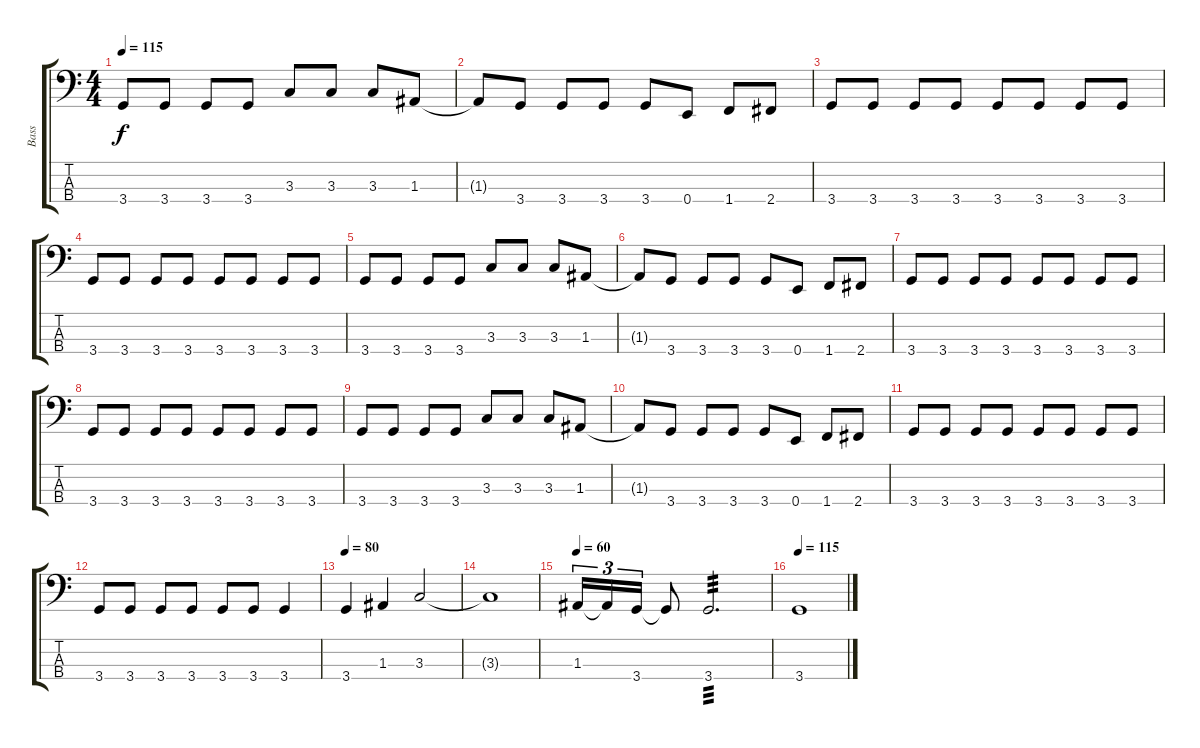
\track ("Bass" "Bass") {instrument electricbassfinger}
\staff {score tabs}
\tuning (G2 D2 A1 E1) {hide}
\ts (4 4)
\tempo 115
\clef f4
\ks c
3.4.8{dy f} 3.4.8 3.4.8 3.4.8 3.3.8 3.3.8 3.3.8 1.3.8 |
1.3{t}.8 3.4.8 3.4.8 3.4.8 3.4.8 0.4.8 1.4.8 2.4.8 |
3.4.8 3.4.8 3.4.8 3.4.8 3.4.8 3.4.8 3.4.8 3.4.8 |
3.4.8 3.4.8 3.4.8 3.4.8 3.4.8 3.4.8 3.4.8 3.4.8 |
3.4.8 3.4.8 3.4.8 3.4.8 3.3.8 3.3.8 3.3.8 1.3.8 |
1.3{t}.8 3.4.8 3.4.8 3.4.8 3.4.8 0.4.8 1.4.8 2.4.8 |
3.4.8 3.4.8 3.4.8 3.4.8 3.4.8 3.4.8 3.4.8 3.4.8 |
3.4.8 3.4.8 3.4.8 3.4.8 3.4.8 3.4.8 3.4.8 3.4.8 |
3.4.8 3.4.8 3.4.8 3.4.8 3.3.8 3.3.8 3.3.8 1.3.8 |
1.3{t}.8 3.4.8 3.4.8 3.4.8 3.4.8 0.4.8 1.4.8 2.4.8 |
3.4.8 3.4.8 3.4.8 3.4.8 3.4.8 3.4.8 3.4.8 3.4.8 |
3.4.8 3.4.8 3.4.8 3.4.8 3.4.8 3.4.8 3.4.4 |
\tempo 80
3.4.4 1.3.4 3.3.2 |
3.3{t}.1 |
\tempo 60
1.3.16{tu (3 2)} 1.3{t}.16{tu (3 2)} 3.4.16{tu (3 2)} 3.4{t}.8 3.4.2{d tp 3} |
\tempo 115
3.4.1
